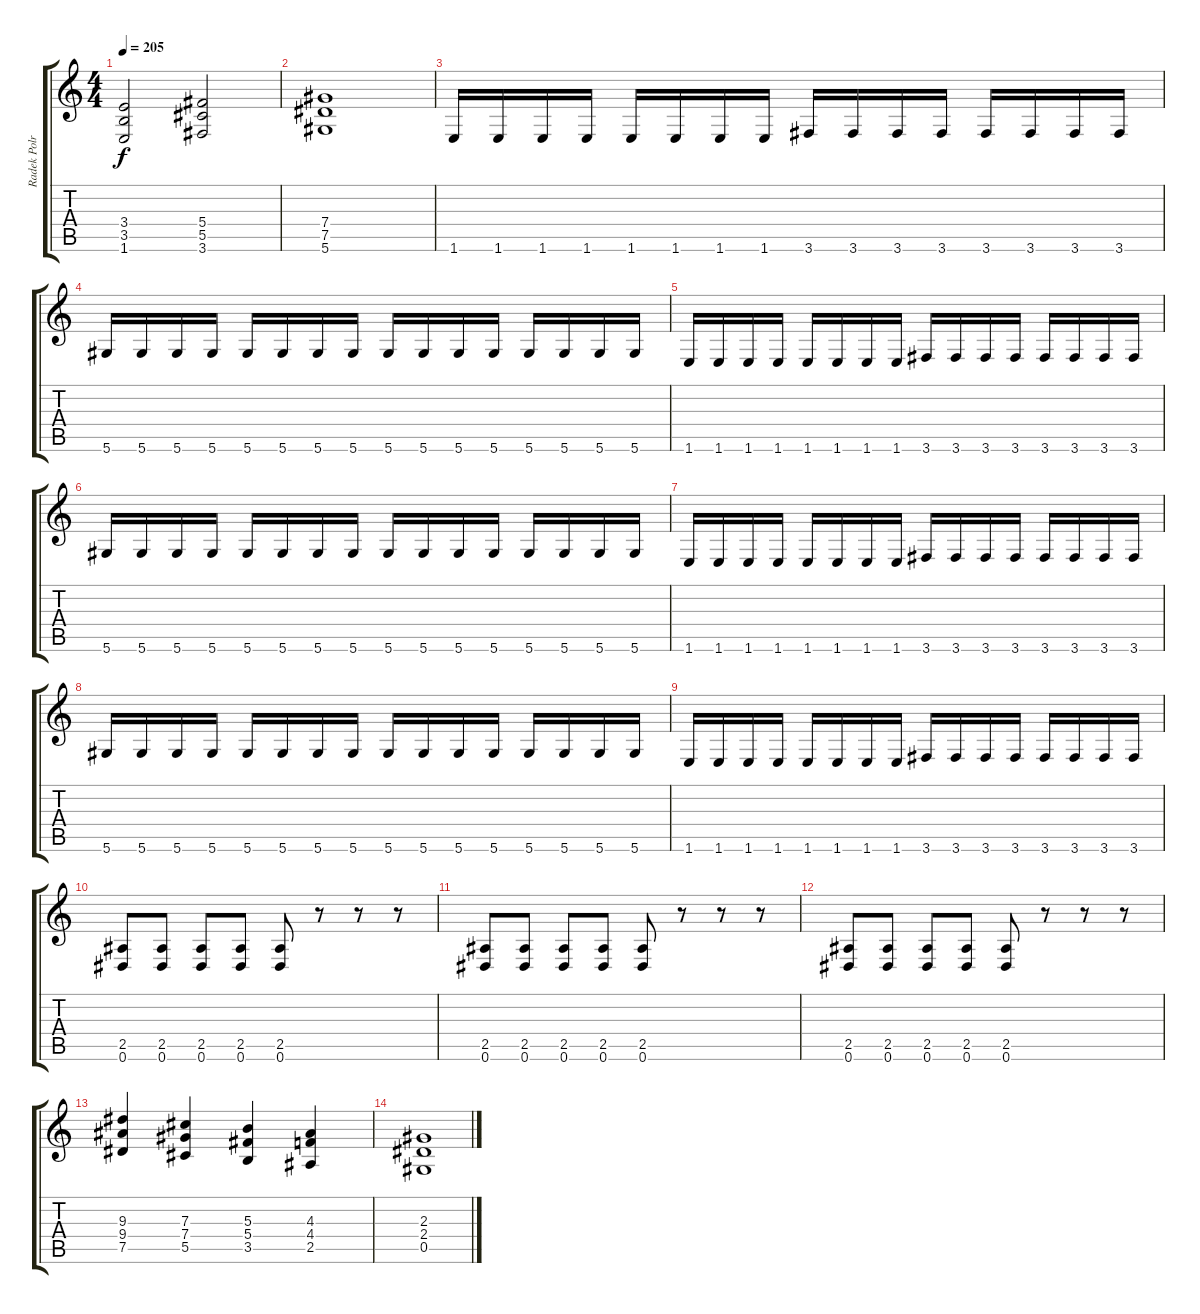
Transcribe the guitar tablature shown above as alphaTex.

\track ("Radek Polrolniczak" "Radek Polr") {instrument distortionguitar}
\staff {score tabs}
\tuning (Eb4 Bb3 Gb3 Db3 Ab2 Eb2) {hide}
\ts (4 4)
\tempo 205
\clef g2
\ks c
(3.4 3.5 1.6).2{dy f} (5.4 5.5 3.6).2 |
(7.4 7.5 5.6).1 |
1.6.16 1.6.16 1.6.16 1.6.16 1.6.16 1.6.16 1.6.16 1.6.16 3.6.16 3.6.16 3.6.16 3.6.16 3.6.16 3.6.16 3.6.16 3.6.16 |
5.6.16 5.6.16 5.6.16 5.6.16 5.6.16 5.6.16 5.6.16 5.6.16 5.6.16 5.6.16 5.6.16 5.6.16 5.6.16 5.6.16 5.6.16 5.6.16 |
1.6.16 1.6.16 1.6.16 1.6.16 1.6.16 1.6.16 1.6.16 1.6.16 3.6.16 3.6.16 3.6.16 3.6.16 3.6.16 3.6.16 3.6.16 3.6.16 |
5.6.16 5.6.16 5.6.16 5.6.16 5.6.16 5.6.16 5.6.16 5.6.16 5.6.16 5.6.16 5.6.16 5.6.16 5.6.16 5.6.16 5.6.16 5.6.16 |
1.6.16 1.6.16 1.6.16 1.6.16 1.6.16 1.6.16 1.6.16 1.6.16 3.6.16 3.6.16 3.6.16 3.6.16 3.6.16 3.6.16 3.6.16 3.6.16 |
5.6.16 5.6.16 5.6.16 5.6.16 5.6.16 5.6.16 5.6.16 5.6.16 5.6.16 5.6.16 5.6.16 5.6.16 5.6.16 5.6.16 5.6.16 5.6.16 |
1.6.16 1.6.16 1.6.16 1.6.16 1.6.16 1.6.16 1.6.16 1.6.16 3.6.16 3.6.16 3.6.16 3.6.16 3.6.16 3.6.16 3.6.16 3.6.16 |
(2.5 0.6).8 (2.5 0.6).8 (2.5 0.6).8 (2.5 0.6).8 (2.5 0.6).8 r.8 r.8 r.8 |
(2.5 0.6).8 (2.5 0.6).8 (2.5 0.6).8 (2.5 0.6).8 (2.5 0.6).8 r.8 r.8 r.8 |
(2.5 0.6).8 (2.5 0.6).8 (2.5 0.6).8 (2.5 0.6).8 (2.5 0.6).8 r.8 r.8 r.8 |
(9.3 9.4 7.5).4 (7.3 7.4 5.5).4 (5.3 5.4 3.5).4 (4.3 4.4 2.5).4 |
(2.3 2.4 0.5).1
